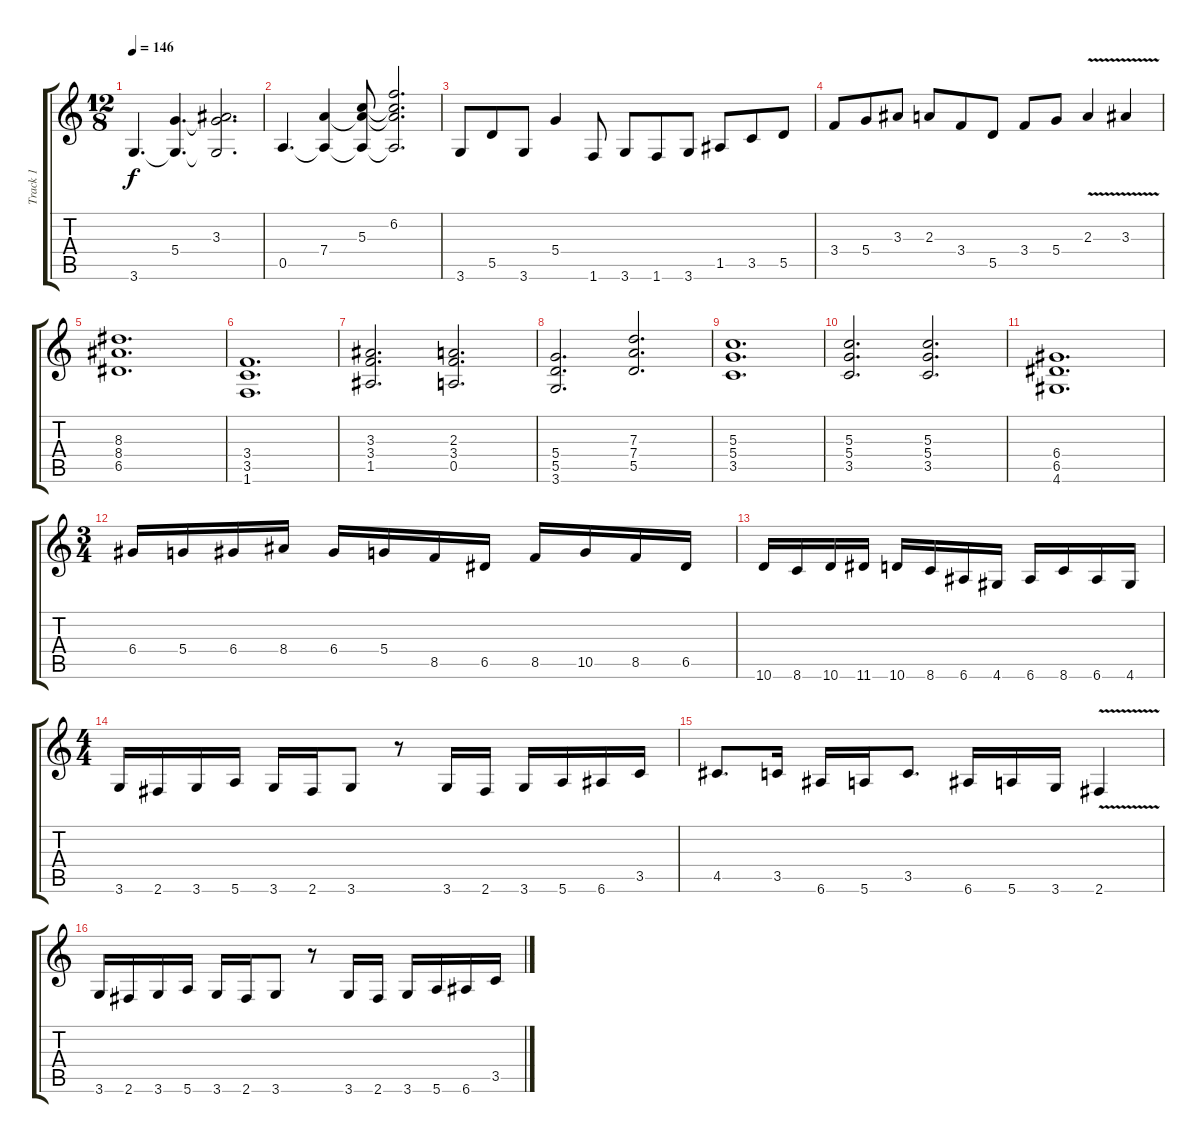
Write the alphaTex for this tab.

\track ("Track 1" "Track 1") {instrument overdrivenguitar}
\staff {score tabs}
\tuning (E4 B3 G3 D3 A2 E2) {hide}
\ts (12 8)
\tempo 146
\clef g2
\ks c
3.6.4{d dy f} (5.4 3.6{t}).4{d} (3.3 5.4{t} 3.6{t}).2{d} |
0.5.4{d} (7.4 0.5{t}).4 (5.3 7.4{t} 0.5{t}).8 (6.2 5.3{t} 7.4{t} 0.5{t}).2{d} |
3.6.8 5.5.8 3.6.8 5.4.4 1.6.8 3.6.8 1.6.8 3.6.8 1.5.8 3.5.8 5.5.8 |
3.4.8 5.4.8 3.3.8 2.3.8 3.4.8 5.5.8 3.4.8 5.4.8 2.3{v}.4 3.3{v}.4 |
(8.3 8.4 6.5).1{d} |
(3.4 3.5 1.6).1{d} |
(3.3 3.4 1.5).2{d} (2.3 3.4 0.5).2{d} |
(5.4 5.5 3.6).2{d} (7.3 7.4 5.5).2{d} |
(5.3 5.4 3.5).1{d} |
(5.3 5.4 3.5).2{d} (5.3 5.4 3.5).2{d} |
(6.4 6.5 4.6).1{d} |
\ts (3 4)
6.4.16 5.4.16 6.4.16 8.4.16 6.4.16 5.4.16 8.5.16 6.5.16 8.5.16 10.5.16 8.5.16 6.5.16 |
10.6.16 8.6.16 10.6.16 11.6.16 10.6.16 8.6.16 6.6.16 4.6.16 6.6.16 8.6.16 6.6.16 4.6.16 |
\ts (4 4)
3.6.16 2.6.16 3.6.16 5.6.16 3.6.16 2.6.16 3.6.8 r.8 3.6.16 2.6.16 3.6.16 5.6.16 6.6.16 3.5.16 |
4.5.8{d} 3.5.16 6.6.16 5.6.16 3.5.8{d} 6.6.16 5.6.16 3.6.16 2.6{v}.4 |
3.6.16 2.6.16 3.6.16 5.6.16 3.6.16 2.6.16 3.6.8 r.8 3.6.16 2.6.16 3.6.16 5.6.16 6.6.16 3.5.16
